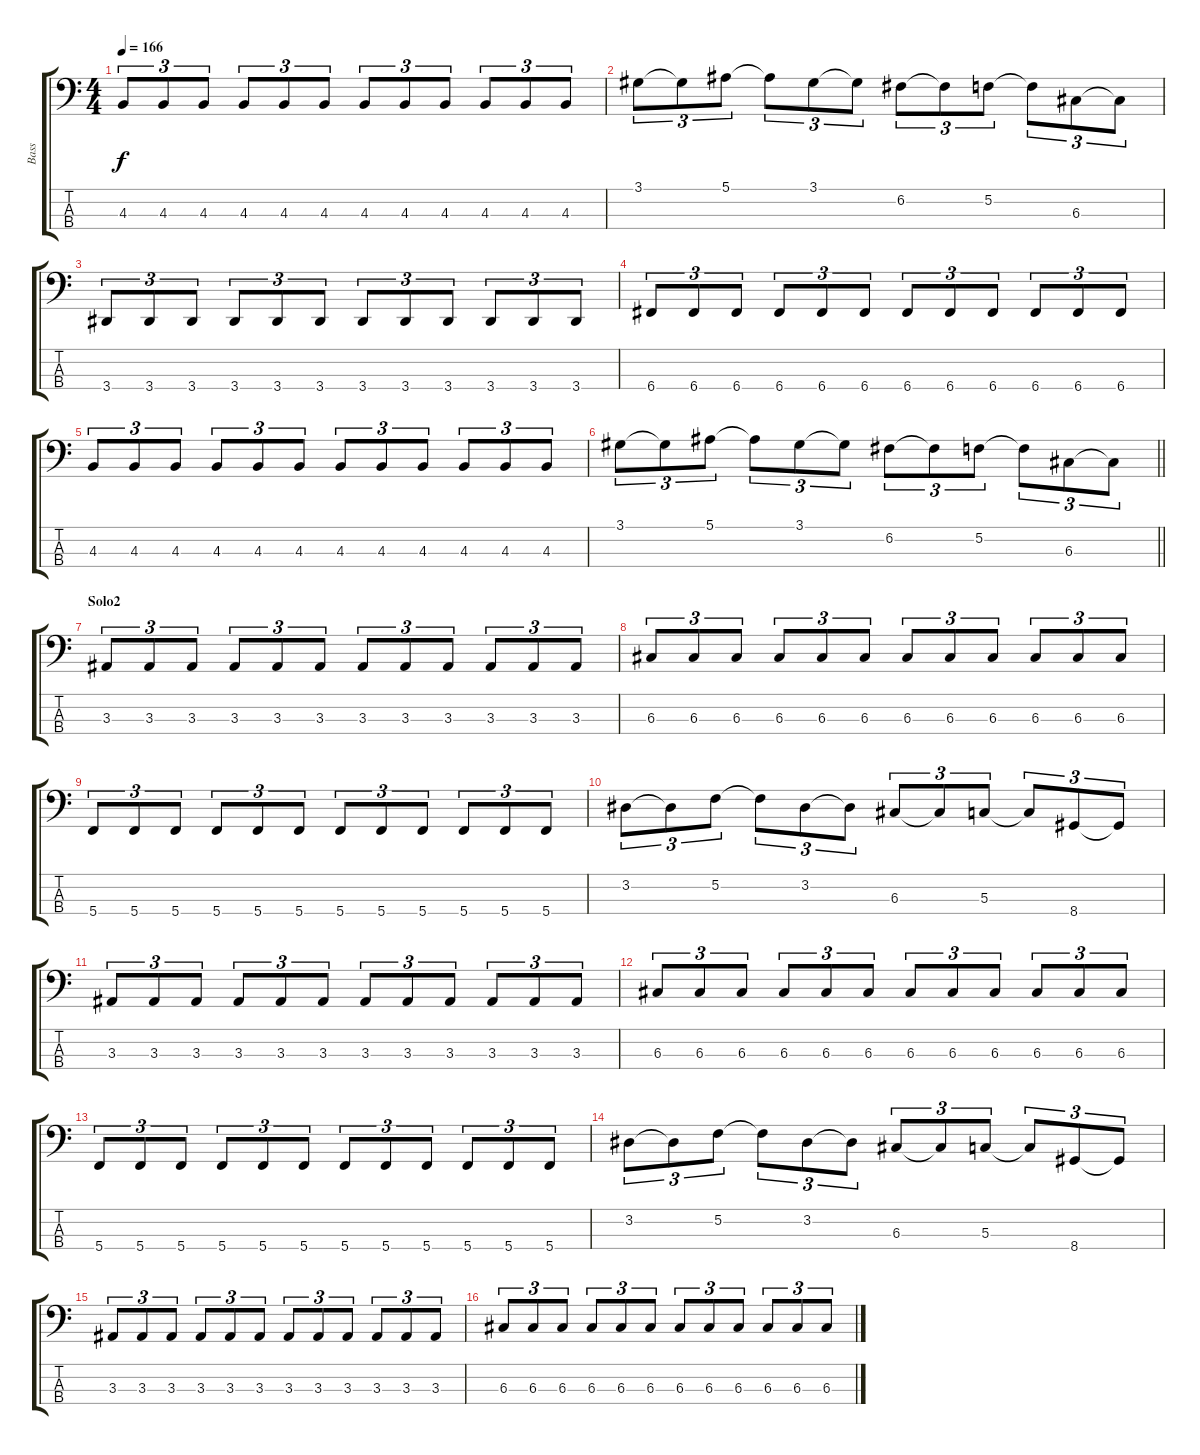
\track ("Bass" "Bass") {instrument electricbasspick}
\staff {score tabs}
\tuning (F2 C2 G1 C1) {hide}
\ts (4 4)
\tempo 166
\clef f4
\ks c
4.3.8{tu (3 2) dy f} 4.3.8{tu (3 2)} 4.3.8{tu (3 2)} 4.3.8{tu (3 2)} 4.3.8{tu (3 2)} 4.3.8{tu (3 2)} 4.3.8{tu (3 2)} 4.3.8{tu (3 2)} 4.3.8{tu (3 2)} 4.3.8{tu (3 2)} 4.3.8{tu (3 2)} 4.3.8{tu (3 2)} |
3.1.8{tu (3 2)} 3.1{t}.8{tu (3 2)} 5.1.8{tu (3 2)} 5.1{t}.8{tu (3 2)} 3.1.8{tu (3 2)} 3.1{t}.8{tu (3 2)} 6.2.8{tu (3 2)} 6.2{t}.8{tu (3 2)} 5.2.8{tu (3 2)} 5.2{t}.8{tu (3 2)} 6.3.8{tu (3 2)} 6.3{t}.8{tu (3 2)} |
3.4.8{tu (3 2)} 3.4.8{tu (3 2)} 3.4.8{tu (3 2)} 3.4.8{tu (3 2)} 3.4.8{tu (3 2)} 3.4.8{tu (3 2)} 3.4.8{tu (3 2)} 3.4.8{tu (3 2)} 3.4.8{tu (3 2)} 3.4.8{tu (3 2)} 3.4.8{tu (3 2)} 3.4.8{tu (3 2)} |
6.4.8{tu (3 2)} 6.4.8{tu (3 2)} 6.4.8{tu (3 2)} 6.4.8{tu (3 2)} 6.4.8{tu (3 2)} 6.4.8{tu (3 2)} 6.4.8{tu (3 2)} 6.4.8{tu (3 2)} 6.4.8{tu (3 2)} 6.4.8{tu (3 2)} 6.4.8{tu (3 2)} 6.4.8{tu (3 2)} |
4.3.8{tu (3 2)} 4.3.8{tu (3 2)} 4.3.8{tu (3 2)} 4.3.8{tu (3 2)} 4.3.8{tu (3 2)} 4.3.8{tu (3 2)} 4.3.8{tu (3 2)} 4.3.8{tu (3 2)} 4.3.8{tu (3 2)} 4.3.8{tu (3 2)} 4.3.8{tu (3 2)} 4.3.8{tu (3 2)} |
\barLineRight lightlight
3.1.8{tu (3 2)} 3.1{t}.8{tu (3 2)} 5.1.8{tu (3 2)} 5.1{t}.8{tu (3 2)} 3.1.8{tu (3 2)} 3.1{t}.8{tu (3 2)} 6.2.8{tu (3 2)} 6.2{t}.8{tu (3 2)} 5.2.8{tu (3 2)} 5.2{t}.8{tu (3 2)} 6.3.8{tu (3 2)} 6.3{t}.8{tu (3 2)} |
\section ("" "Solo2")
3.3.8{tu (3 2)} 3.3.8{tu (3 2)} 3.3.8{tu (3 2)} 3.3.8{tu (3 2)} 3.3.8{tu (3 2)} 3.3.8{tu (3 2)} 3.3.8{tu (3 2)} 3.3.8{tu (3 2)} 3.3.8{tu (3 2)} 3.3.8{tu (3 2)} 3.3.8{tu (3 2)} 3.3.8{tu (3 2)} |
6.3.8{tu (3 2)} 6.3.8{tu (3 2)} 6.3.8{tu (3 2)} 6.3.8{tu (3 2)} 6.3.8{tu (3 2)} 6.3.8{tu (3 2)} 6.3.8{tu (3 2)} 6.3.8{tu (3 2)} 6.3.8{tu (3 2)} 6.3.8{tu (3 2)} 6.3.8{tu (3 2)} 6.3.8{tu (3 2)} |
5.4.8{tu (3 2)} 5.4.8{tu (3 2)} 5.4.8{tu (3 2)} 5.4.8{tu (3 2)} 5.4.8{tu (3 2)} 5.4.8{tu (3 2)} 5.4.8{tu (3 2)} 5.4.8{tu (3 2)} 5.4.8{tu (3 2)} 5.4.8{tu (3 2)} 5.4.8{tu (3 2)} 5.4.8{tu (3 2)} |
3.2.8{tu (3 2)} 3.2{t}.8{tu (3 2)} 5.2.8{tu (3 2)} 5.2{t}.8{tu (3 2)} 3.2.8{tu (3 2)} 3.2{t}.8{tu (3 2)} 6.3.8{tu (3 2)} 6.3{t}.8{tu (3 2)} 5.3.8{tu (3 2)} 5.3{t}.8{tu (3 2)} 8.4.8{tu (3 2)} 8.4{t}.8{tu (3 2)} |
3.3.8{tu (3 2)} 3.3.8{tu (3 2)} 3.3.8{tu (3 2)} 3.3.8{tu (3 2)} 3.3.8{tu (3 2)} 3.3.8{tu (3 2)} 3.3.8{tu (3 2)} 3.3.8{tu (3 2)} 3.3.8{tu (3 2)} 3.3.8{tu (3 2)} 3.3.8{tu (3 2)} 3.3.8{tu (3 2)} |
6.3.8{tu (3 2)} 6.3.8{tu (3 2)} 6.3.8{tu (3 2)} 6.3.8{tu (3 2)} 6.3.8{tu (3 2)} 6.3.8{tu (3 2)} 6.3.8{tu (3 2)} 6.3.8{tu (3 2)} 6.3.8{tu (3 2)} 6.3.8{tu (3 2)} 6.3.8{tu (3 2)} 6.3.8{tu (3 2)} |
5.4.8{tu (3 2)} 5.4.8{tu (3 2)} 5.4.8{tu (3 2)} 5.4.8{tu (3 2)} 5.4.8{tu (3 2)} 5.4.8{tu (3 2)} 5.4.8{tu (3 2)} 5.4.8{tu (3 2)} 5.4.8{tu (3 2)} 5.4.8{tu (3 2)} 5.4.8{tu (3 2)} 5.4.8{tu (3 2)} |
3.2.8{tu (3 2)} 3.2{t}.8{tu (3 2)} 5.2.8{tu (3 2)} 5.2{t}.8{tu (3 2)} 3.2.8{tu (3 2)} 3.2{t}.8{tu (3 2)} 6.3.8{tu (3 2)} 6.3{t}.8{tu (3 2)} 5.3.8{tu (3 2)} 5.3{t}.8{tu (3 2)} 8.4.8{tu (3 2)} 8.4{t}.8{tu (3 2)} |
3.3.8{tu (3 2)} 3.3.8{tu (3 2)} 3.3.8{tu (3 2)} 3.3.8{tu (3 2)} 3.3.8{tu (3 2)} 3.3.8{tu (3 2)} 3.3.8{tu (3 2)} 3.3.8{tu (3 2)} 3.3.8{tu (3 2)} 3.3.8{tu (3 2)} 3.3.8{tu (3 2)} 3.3.8{tu (3 2)} |
6.3.8{tu (3 2)} 6.3.8{tu (3 2)} 6.3.8{tu (3 2)} 6.3.8{tu (3 2)} 6.3.8{tu (3 2)} 6.3.8{tu (3 2)} 6.3.8{tu (3 2)} 6.3.8{tu (3 2)} 6.3.8{tu (3 2)} 6.3.8{tu (3 2)} 6.3.8{tu (3 2)} 6.3.8{tu (3 2)}
